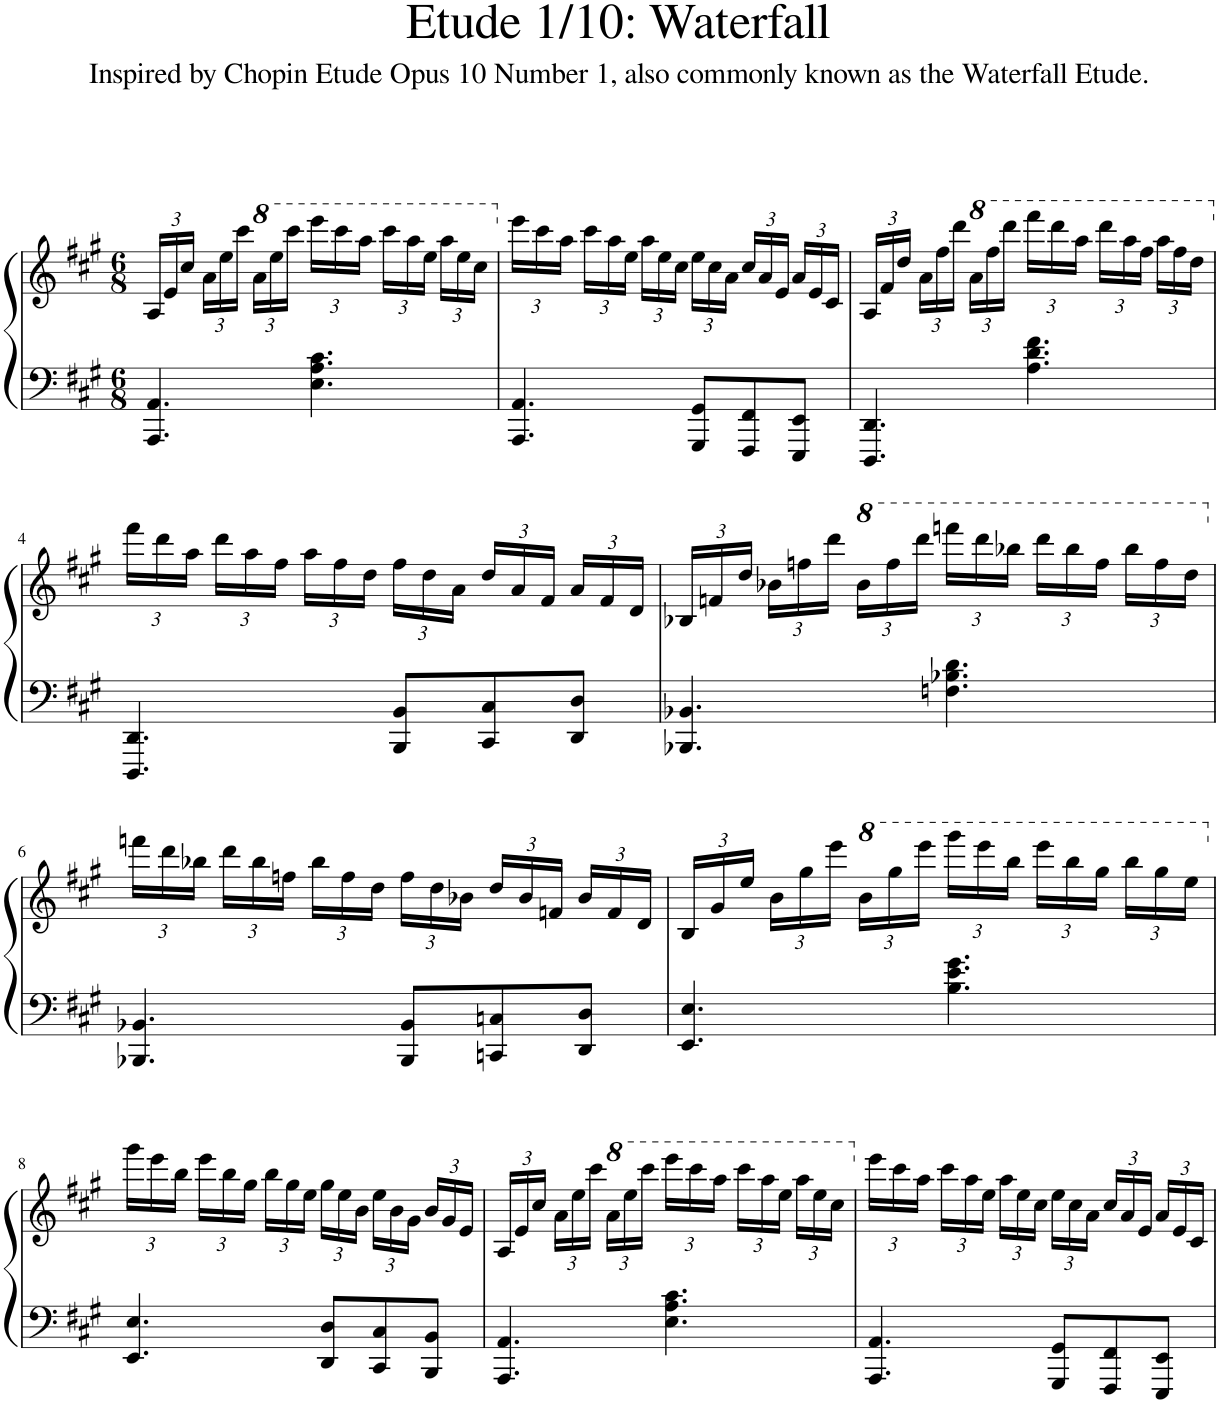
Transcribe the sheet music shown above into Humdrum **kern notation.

**kern	**kern
*part2	*part1
*staff2	*staff1
*I"Piano	*I"Piano
*I'Pno	*I'Pno
*clefF4	*clefG2
*k[f#c#g#]	*k[f#c#g#]
*M6/8	*M6/8
*	*Xbrackettup
=1	=1
4.AAA/ 4.AA/	24A/LL
.	24e/
.	24cc#/JJ
.	24a\LL
.	24ee\
.	24ccc#\JJ
*	*8va
.	24aa\LL
.	24eee\
.	24cccc#\JJ
4.E\ 4.A\ 4.c#\	24eeee\LL
.	24cccc#\
.	24aaa\JJ
.	24cccc#\LL
.	24aaa\
.	24eee\JJ
.	24aaa\LL
.	24eee\
.	24ccc#\JJ
=2	=2
*	*X8va
4.AAA/ 4.AA/	24eee\LL
.	24ccc#\
.	24aa\JJ
.	24ccc#\LL
.	24aa\
.	24ee\JJ
.	24aa\LL
.	24ee\
.	24cc#\JJ
8GGG#/ 8GG#/L	24ee\LL
.	24cc#\
.	24a\JJ
8FFF#/ 8FF#/	24cc#/LL
.	24a/
.	24e/JJ
8EEE/ 8EE/J	24a/LL
.	24e/
.	24c#/JJ
=3	=3
4.DDD/ 4.DD/	24A/LL
.	24f#/
.	24dd/JJ
.	24a\LL
.	24ff#\
.	24ddd\JJ
*	*8va
.	24aa\LL
.	24fff#\
.	24dddd\JJ
4.A\ 4.d\ 4.f#\	24ffff#\LL
.	24dddd\
.	24aaa\JJ
.	24dddd\LL
.	24aaa\
.	24fff#\JJ
.	24aaa\LL
.	24fff#\
.	24ddd\JJ
!!LO:LB:g=z
=4	=4
*	*X8va
4.DDD/ 4.DD/	24fff#\LL
.	24ddd\
.	24aa\JJ
.	24ddd\LL
.	24aa\
.	24ff#\JJ
.	24aa\LL
.	24ff#\
.	24dd\JJ
8BBB/ 8BB/L	24ff#\LL
.	24dd\
.	24a\JJ
8CC#/ 8C#/	24dd/LL
.	24a/
.	24f#/JJ
8DD/ 8D/J	24a/LL
.	24f#/
.	24d/JJ
=5	=5
4.BBB-X/ 4.BB-X/	24B-X/LL
.	24fn/
.	24dd/JJ
.	24b-X\LL
.	24ffn\
.	24ddd\JJ
*	*8va
.	24bb-\LL
.	24fff\
.	24dddd\JJ
4.Fn\ 4.B-X\ 4.d\	24ffffn\LL
.	24dddd\
.	24bbb-X\JJ
.	24dddd\LL
.	24bbb-\
.	24fff\JJ
.	24bbb-\LL
.	24fff\
.	24ddd\JJ
!!LO:LB:g=z
=6	=6
*	*X8va
4.BBB-X/ 4.BB-X/	24fffn\LL
.	24ddd\
.	24bb-X\JJ
.	24ddd\LL
.	24bb-\
.	24ffn\JJ
.	24bb-\LL
.	24ff\
.	24dd\JJ
8BBB-/ 8BB-/L	24ff\LL
.	24dd\
.	24b-X\JJ
8CCn/ 8Cn/	24dd/LL
.	24b-/
.	24fn/JJ
8DD/ 8D/J	24b-/LL
.	24f/
.	24d/JJ
=7	=7
4.EE/ 4.E/	24B/LL
.	24g#/
.	24ee/JJ
.	24b\LL
.	24gg#\
.	24eee\JJ
*	*8va
.	24bb\LL
.	24ggg#\
.	24eeee\JJ
4.B\ 4.e\ 4.g#\	24gggg#\LL
.	24eeee\
.	24bbb\JJ
.	24eeee\LL
.	24bbb\
.	24ggg#\JJ
.	24bbb\LL
.	24ggg#\
.	24eee\JJ
!!LO:LB:g=z
=8	=8
*	*X8va
4.EE/ 4.E/	24ggg#\LL
.	24eee\
.	24bb\JJ
.	24eee\LL
.	24bb\
.	24gg#\JJ
.	24bb\LL
.	24gg#\
.	24ee\JJ
8DD/ 8D/L	24gg#\LL
.	24ee\
.	24b\JJ
8CC#/ 8C#/	24ee\LL
.	24b\
.	24g#\JJ
8BBB/ 8BB/J	24b/LL
.	24g#/
.	24e/JJ
=9	=9
4.AAA/ 4.AA/	24A/LL
.	24e/
.	24cc#/JJ
.	24a\LL
.	24ee\
.	24ccc#\JJ
*	*8va
.	24aa\LL
.	24eee\
.	24cccc#\JJ
4.E\ 4.A\ 4.c#\	24eeee\LL
.	24cccc#\
.	24aaa\JJ
.	24cccc#\LL
.	24aaa\
.	24eee\JJ
.	24aaa\LL
.	24eee\
.	24ccc#\JJ
=10	=10
*	*X8va
4.AAA/ 4.AA/	24eee\LL
.	24ccc#\
.	24aa\JJ
.	24ccc#\LL
.	24aa\
.	24ee\JJ
.	24aa\LL
.	24ee\
.	24cc#\JJ
8GGG#/ 8GG#/L	24ee\LL
.	24cc#\
.	24a\JJ
8FFF#/ 8FF#/	24cc#/LL
.	24a/
.	24e/JJ
8EEE/ 8EE/J	24a/LL
.	24e/
.	24c#/JJ
=	=
*-	*-
